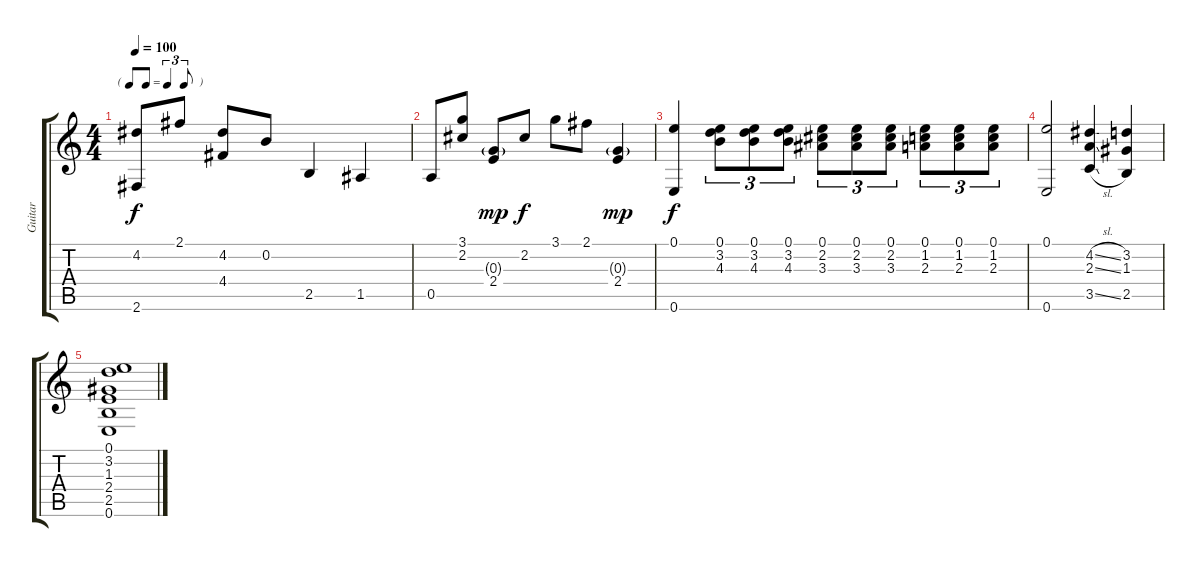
\track ("Guitar" "Guitar") {instrument acousticguitarsteel}
\staff {score tabs}
\tuning (E4 B3 G3 D3 A2 E2) {hide}
\ts (4 4)
\tf triplet8th
\tempo 100
\clef g2
\ks c
(4.2 2.6).8{dy f} 2.1.8 (4.2 4.4).8 0.2.8 2.5.4 1.5.4 |
0.5.8 (3.1 2.2).8 (0.3{g} 2.4).8{dy mp} 2.2.8{dy f} 3.1.8 2.1.8 (0.3{g} 2.4).4{dy mp} |
(0.1 0.6).4{dy f} (0.1 3.2 4.3).8{tu (3 2)} (0.1 3.2 4.3).8{tu (3 2)} (0.1 3.2 4.3).8{tu (3 2)} (0.1 2.2 3.3).8{tu (3 2)} (0.1 2.2 3.3).8{tu (3 2)} (0.1 2.2 3.3).8{tu (3 2)} (0.1 1.2 2.3).8{tu (3 2)} (0.1 1.2 2.3).8{tu (3 2)} (0.1 1.2 2.3).8{tu (3 2)} |
(0.1 0.6).2 (4.2{sl} 2.3{sl} 3.5{sl}).4 (3.2 1.3 2.5).4 |
(0.1 3.2 1.3 2.4 2.5 0.6).1
